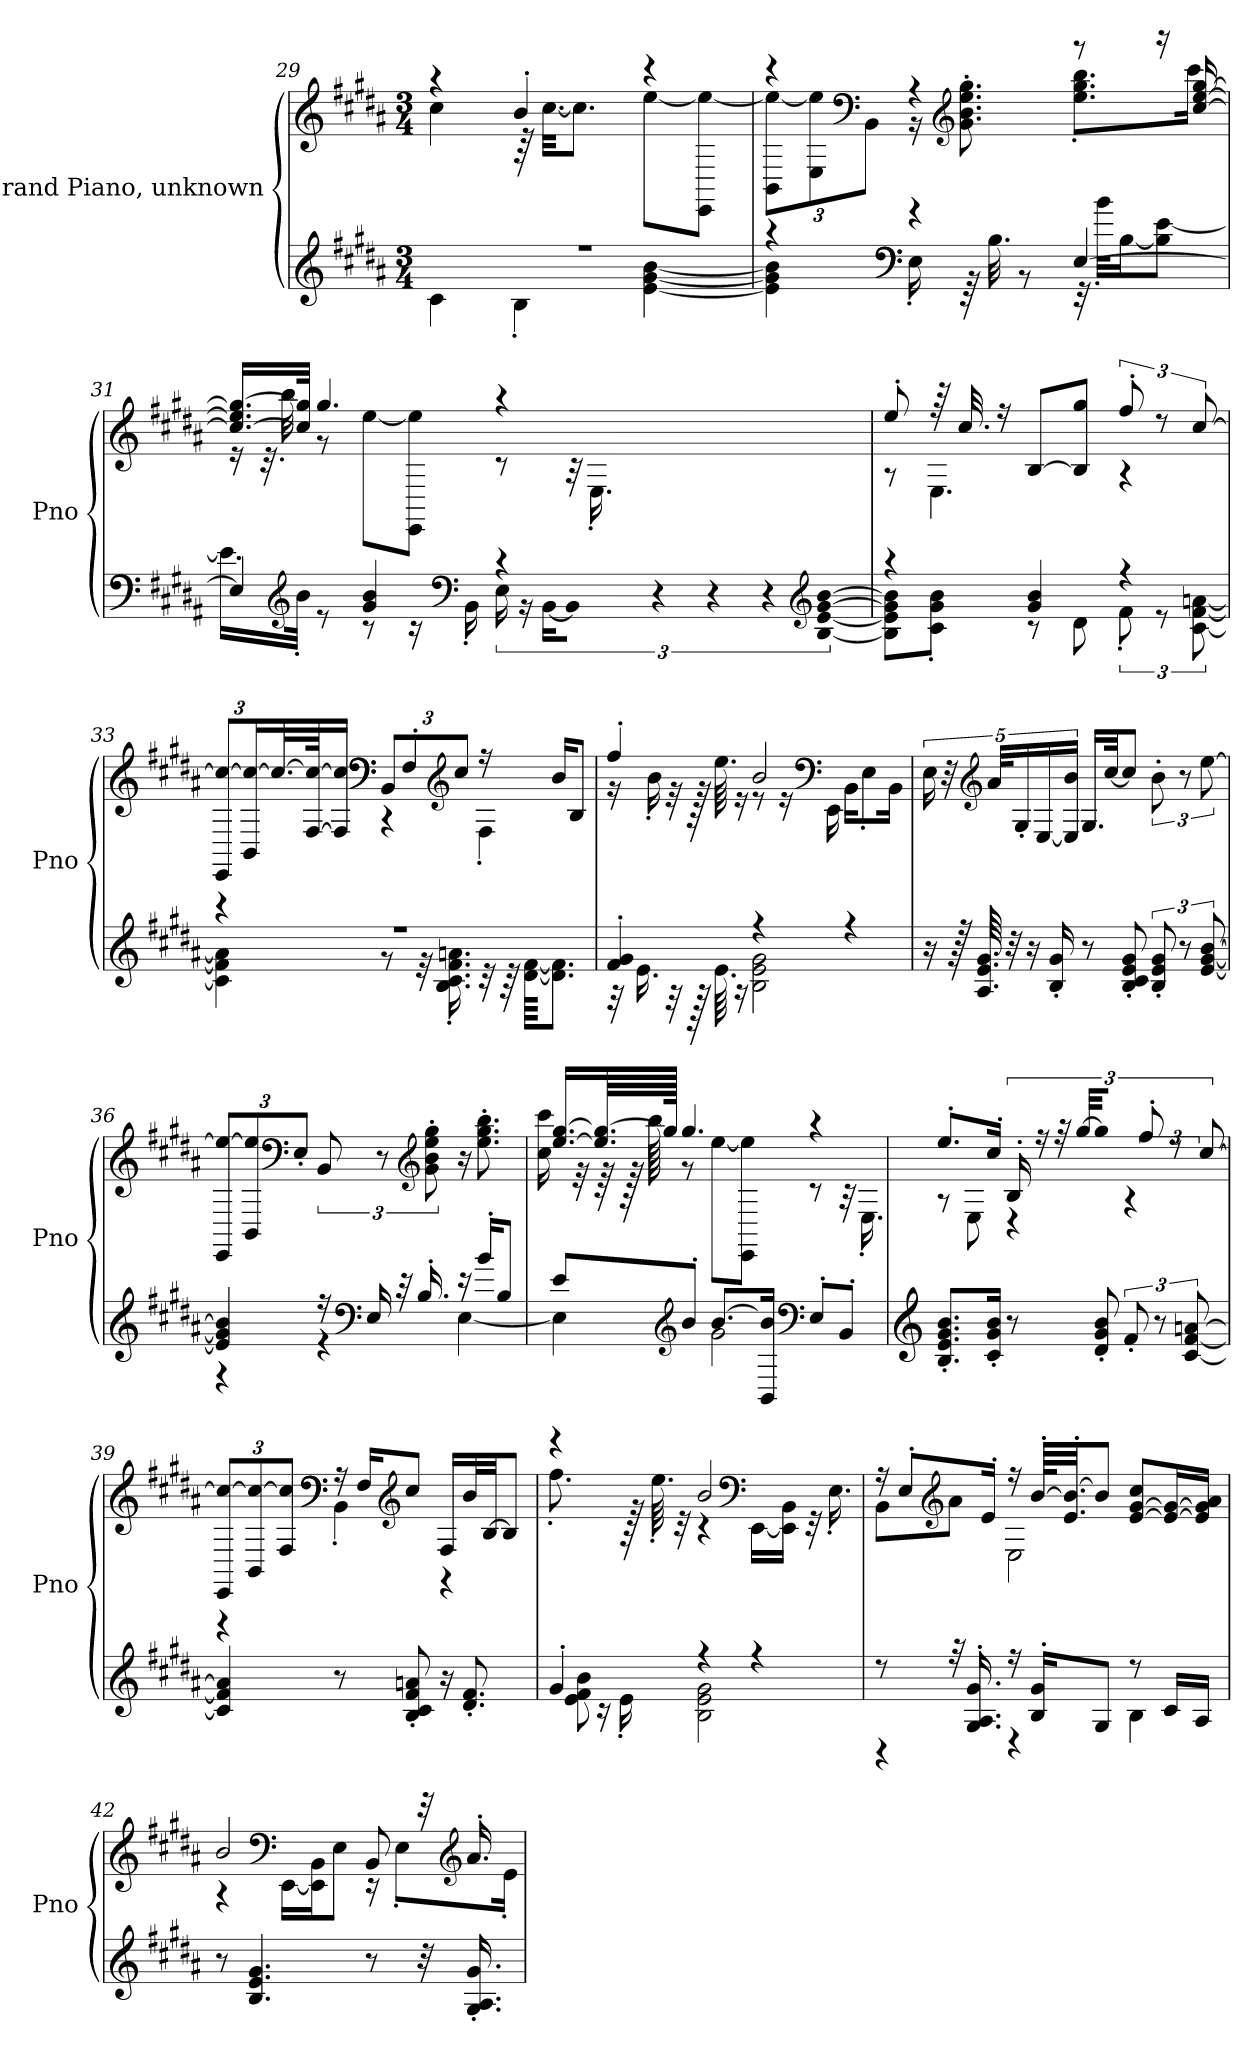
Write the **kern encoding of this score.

**kern	**kern
*part1	*part1
*staff2	*staff1
*I"Grand Piano, unknown	*
*I'Pno	*
*clefG2	*clefG2
*k[f#c#g#d#a#]	*k[f#c#g#d#a#]
*M3/4	*M3/4
=29	=29
*^	*^
2.r	4c#\	4r	4cc#\
.	4B'\	4b'/	64r
.	.	.	[32.cc#\KKL
.	.	.	8.cc#\J]
.	[4e\ [4g#\ [4b\	4r	[8ee\L
.	.	.	8EE\ 8ee\_J
!!LO:LB:g=z	!!
=30	=30	=30	=30
*	*	*	*Xbrackettup
4r	4e\] 4g#\] 4b\]	4r	12BB\ 12ee\_L
.	.	.	12E\ 12ee\]
*	*	*clefF4	*
.	.	.	12BB\J
*clefF4	*	*	*
4r	16E'\	4r	16r
*	*	*clefG2	*
.	64r	.	8.g#\' 8.b\' 8.ee\' 8.gg#\'
.	32.B\	.	.
.	8r	.	.
[4E/	32r	8r	8.ee\' 8.gg#\' 8.bb\'L
.	32b'\KLL	.	.
.	[16B\J	.	.
.	8B\] [8e\J	16r	.
.	.	[16cc#/ [16ee/ [16gg#/	16ccc#\Jk
=31	=31	=31	=31
4E/]	16.e\LL]	16.cc#/_ 16.ee/] 16.gg#/_LL	16r
.	.	.	32r
*clefG2	*	*	*
.	32b'\JJk	32cc#/] 32gg#/]JJk	32bb'\
.	8r	4.gg#/	8r
4g#/ 4b/	8r	.	[8ee\L
.	16r	.	8EE\ 8ee\]J
*clefF4	*	*	*
.	16BB'\	.	.
4r	24E\	4r	8r
.	24r	.	.
.	[24BB\LL	.	.
.	16BB\JJ]	.	32r
.	.	.	16.E'\
.	32r	.	.
.	64r	.	.
.	128r	.	.
*clefG2	*	*	*
.	[128B\ [128e\ [128g#\ [128b\	.	.
!!LO:LB:g=z	!!
=32	=32	=32	=32
4r	8B\] 8e\] 8g#\] 8b\]L	8ee'/	8r
.	8c#\' 8g#\' 8b\'J	64r	4.E\
.	.	32.cc#/	.
.	.	16r	.
4g#/ 4b/	8r	[8B/L	.
.	8d#\	8B/] 8gg#/J	.
*	*	*brackettup	*
4r	12f#'\	12ff#'/	4r
.	12r	12r	.
.	[12c#\ [12f#\ [12an\	[12cc#/	.
=33	=33	=33	=33
*	*	*Xbrackettup	*
2.r	4c#\] 4f#\] 4a\]	12EE/ 12cc#/_L	4r
.	.	24BB/ 24cc#/_L	.
.	.	32.cc#/L_	.
.	.	[64F#/ 64cc#/_JK	.
.	.	16F#/] 16cc#/]JJ	.
*	*	*clefF4	*
.	8r	12BB/L	4r
.	.	12F#'/	.
.	32r	.	.
.	16.B\' 16.c#\' 16.f#\' 16.an\'	.	.
*	*	*clefG2	*
.	.	12cc#/J	.
.	32r	16r	4F#'\
.	64r	.	.
.	[64d#\ [64f#\KKKL	.	.
.	8.d#\] 8.f#\]J	16b/KL	.
.	.	8B/J	.
!!LO:LB:g=z	!!
=34	=34	=34	=34
4f#/' 4g#/'	32r	4ff#'/	16r
.	16.e\	.	.
.	.	.	16b'\
.	32r	.	32r
.	128r	.	128r
.	64.e\	.	64.ee\
.	16r	.	16r
4r	2B\ 2e\ 2g#\	2b/	8r
.	.	.	16r
*	*	*clefF4	*
.	.	.	16EE\
4r	.	.	16BB\KL
.	.	.	8E'\
.	.	.	16BB\Jk
*v	*v	*	*
*	*v	*v
=35	=35
*	*brackettup
16r	20E\
.	40r
128r	.
64.A#/ 64.e/ 64.g#/	.
*	*clefG2
.	40a#/KLL
32r	.
.	20G#'/
16r	.
.	[20E/
16B/' 16g#/'	.
.	20E/] 20b/JJ
8r	16.G#/LL
.	[32cc#/JK
8B/' 8c#/' 8e/' 8g#/'	8cc#/J]
12B/' 12e/' 12g#/'	12b'\
12r	12r
[12e/ [12g#/ [12b/	[12ee\
!!LO:PB:g=z
=36	=36
*^	*
*	*	*Xbrackettup
4e/] 4g#/] 4b/]	4r	12EE/ 12ee/_L
.	.	12BB/ 12ee/]
*	*	*clefF4
.	.	12E'/J
*	*	*brackettup
16r	4r	12BB/
*clefF4	*	*
16E/	.	.
.	.	12r
32r	.	.
16.B'/	.	.
*	*	*clefG2
.	.	12g#\' 12b\' 12ee\' 12gg#\'
16r	[4E\	16r
16b'/KL	.	8.ee\' 8.gg#\' 8.bb\'
8B/J	.	.
=37	=37	=37
*	*	*^
8e/L	4E\]	[16.ee/ [16.gg#/LL	16cc#\ 16ccc#\
.	.	.	32r
.	.	64.ee/] 64.gg#/_LL	64r
.	.	.	128r
.	.	128gg#/JJJJk]	128bb\
*clefG2	*	*	*
8b'/J	.	4.gg#/	8r
[8.b/L	2g#\	.	[8ee\L
.	.	.	8EE\ 8ee\]J
16BB/ 16b/]Jk	.	.	.
*clefF4	*	*	*
8E'/L	.	4r	8r
8BB'/J	.	.	32r
.	.	.	16.E'\
*v	*v	*	*
!!LO:LB:g=z	!!
=38	=38	=38
*clefG2	*	*
8.B/' 8.e/' 8.g#/' 8.b/'L	8.ee'/L	8r
.	.	8E\
16c#/' 16g#/' 16b/'Jk	16cc#'/Jk	.
8r	24B'/	4r
.	24r	.
.	48r	.
.	[48gg#/KKL	.
8d#/' 8g#/' 8b/'	8gg#/J]	.
12f#'/	12ff#'/	4r
12r	12r	.
[12c#/ [12f#/ [12an/	[12cc#/	.
=39	=39	=39
*	*Xbrackettup	*
4c#/] 4f#/] 4a/]	12EE/ 12cc#/_L	4r
.	12BB/ 12cc#/_	.
.	12F#/ 12cc#/]J	.
*	*clefF4	*
8r	16r	4BB'\
.	16F#/KL	.
*	*clefG2	*
8B/' 8c#/' 8f#/' 8an/'	8cc#/J	.
16r	16F#/LL	4r
8.d#/' 8.f#/'	32b/L	.
.	[32B/JJ	.
.	8B/J]	.
!!LO:LB:g=z	!!
=40	=40	=40
*^	*	*
4g#'/	8e\ 8f#\ 8b\	4r	8.ff#'\
.	16r	.	.
.	16e'\	.	128r
.	.	.	64.ee'\
.	.	.	32r
4r	2B\ 2e\ 2g#\	2b/	4r
*	*	*clefF4	*
4r	.	.	[16EE\LL
.	.	.	16EE\] 16BB\JJ
.	.	.	32r
.	.	.	16.E'\
=41	=41	=41	=41
8r	4r	16r	8BB\L
.	.	8E'/L	.
*	*	*clefG2	*
32r	.	.	8a#\J
16.G#/' 16.A#/' 16.g#/'	.	.	.
.	.	16e'/Jk	.
16r	4r	16r	2E\
16B/' 16g#/'KL	.	[64b'/KLLL	.
.	.	32.e/' 32.b/_'JJ	.
8G#/J	.	8b/J]	.
8r	4B\	[8e/ [8g#/ 8cc#/L	.
16c#/LL	.	16e/_ 16g#/_L	.
16A#/JJ	.	16e/] 16g#/] 16a#/JJ	.
*v	*v	*	*
!!LO:LB:g=z	!!
=42	=42	=42
8r	2b/	4r
4.B/ 4.e/ 4.g#/	.	.
*	*clefF4	*
.	.	[16EE\LL
.	.	16EE\] 16BB\J
.	.	8E\J
8r	8BB/	16r
.	.	8E'\L
32r	32r	.
*	*clefG2	*
16.G#/' 16.A#/' 16.g#/'	16.a#'/	.
.	.	16e'\Jk
*	*v	*v
=	=
*-	*-
